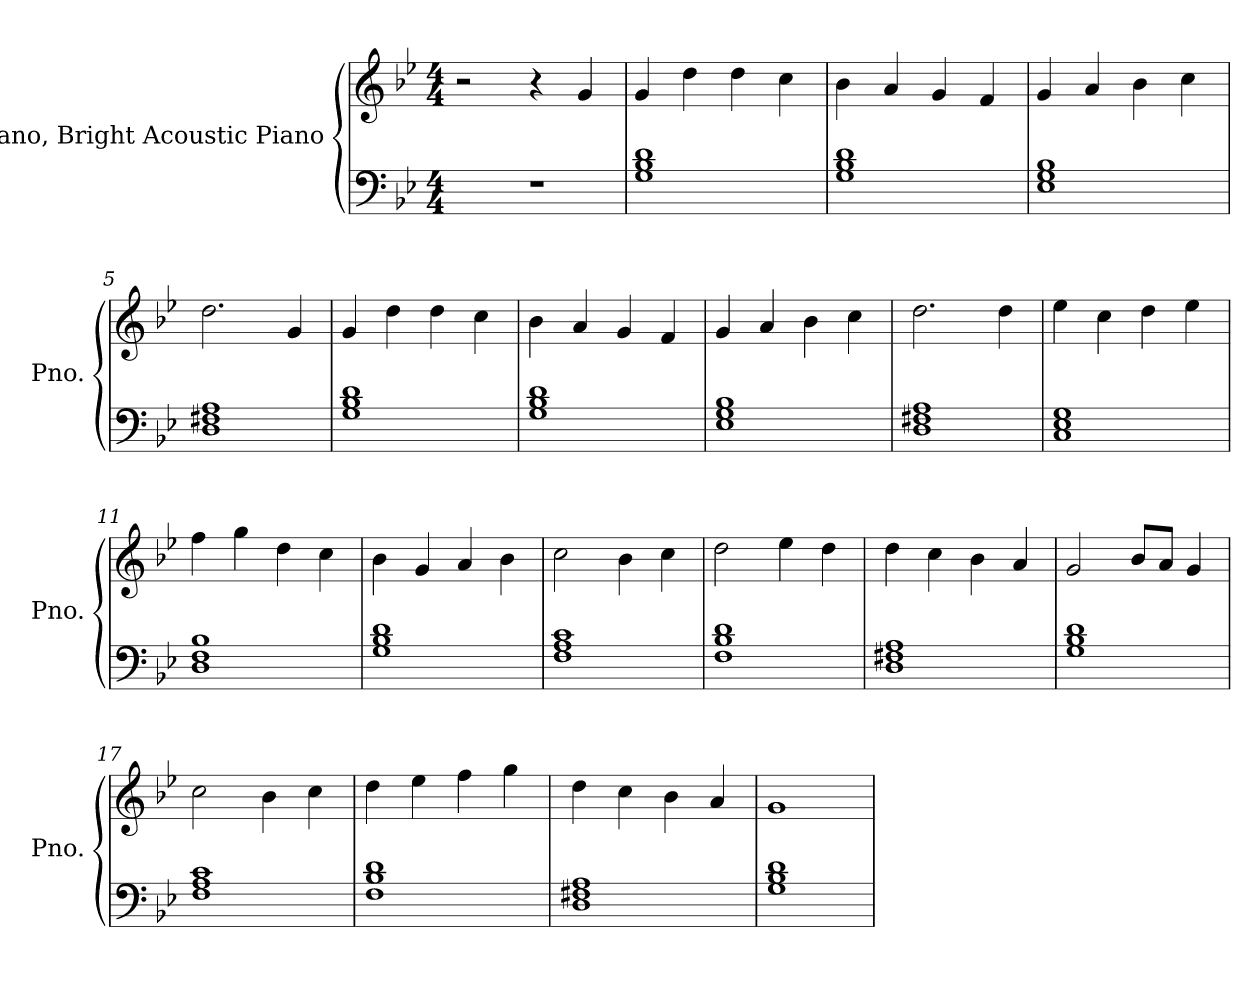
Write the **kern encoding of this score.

**kern	**kern
*part2	*part1
*staff2	*staff1
*I"Piano, Bright Acoustic Piano	*I"Piano, Bright Acoustic Piano
*I'Pno.	*I'Pno.
*clefF4	*clefG2
*k[b-e-]	*k[b-e-]
*M4/4	*M4/4
*MM170	*MM170
=1	=1
1r	2r
.	4r
.	4g/
=2	=2
1G 1B- 1d	4g/
.	4dd\
.	4dd\
.	4cc\
=3	=3
1G 1B- 1d	4b-\
.	4a/
.	4g/
.	4f/
=4	=4
1E- 1G 1B-	4g/
.	4a/
.	4b-\
.	4cc\
=5	=5
1D 1F#X 1A	2.dd\
.	4g/
=6	=6
1G 1B- 1d	4g/
.	4dd\
.	4dd\
.	4cc\
!!LO:LB:g=z
=7	=7
1G 1B- 1d	4b-\
.	4a/
.	4g/
.	4f/
=8	=8
1E- 1G 1B-	4g/
.	4a/
.	4b-\
.	4cc\
=9	=9
1D 1F#X 1A	2.dd\
.	4dd\
=10	=10
1C 1E- 1G	4ee-\
.	4cc\
.	4dd\
.	4ee-\
=11	=11
1D 1F 1B-	4ff\
.	4gg\
.	4dd\
.	4cc\
=12	=12
1G 1B- 1d	4b-\
.	4g/
.	4a/
.	4b-\
=13	=13
1F 1A 1c	2cc\
.	4b-\
.	4cc\
=14	=14
1F 1B- 1d	2dd\
.	4ee-\
.	4dd\
=15	=15
1D 1F#X 1A	4dd\
.	4cc\
.	4b-\
.	4a/
!!LO:LB:g=z
=16	=16
1G 1B- 1d	2g/
.	8b-/L
.	8a/J
.	4g/
=17	=17
1F 1A 1c	2cc\
.	4b-\
.	4cc\
=18	=18
1F 1B- 1d	4dd\
.	4ee-\
.	4ff\
.	4gg\
=19	=19
1D 1F#X 1A	4dd\
.	4cc\
.	4b-\
.	4a/
=20	=20
1G 1B- 1d	1g
=	=
*-	*-
